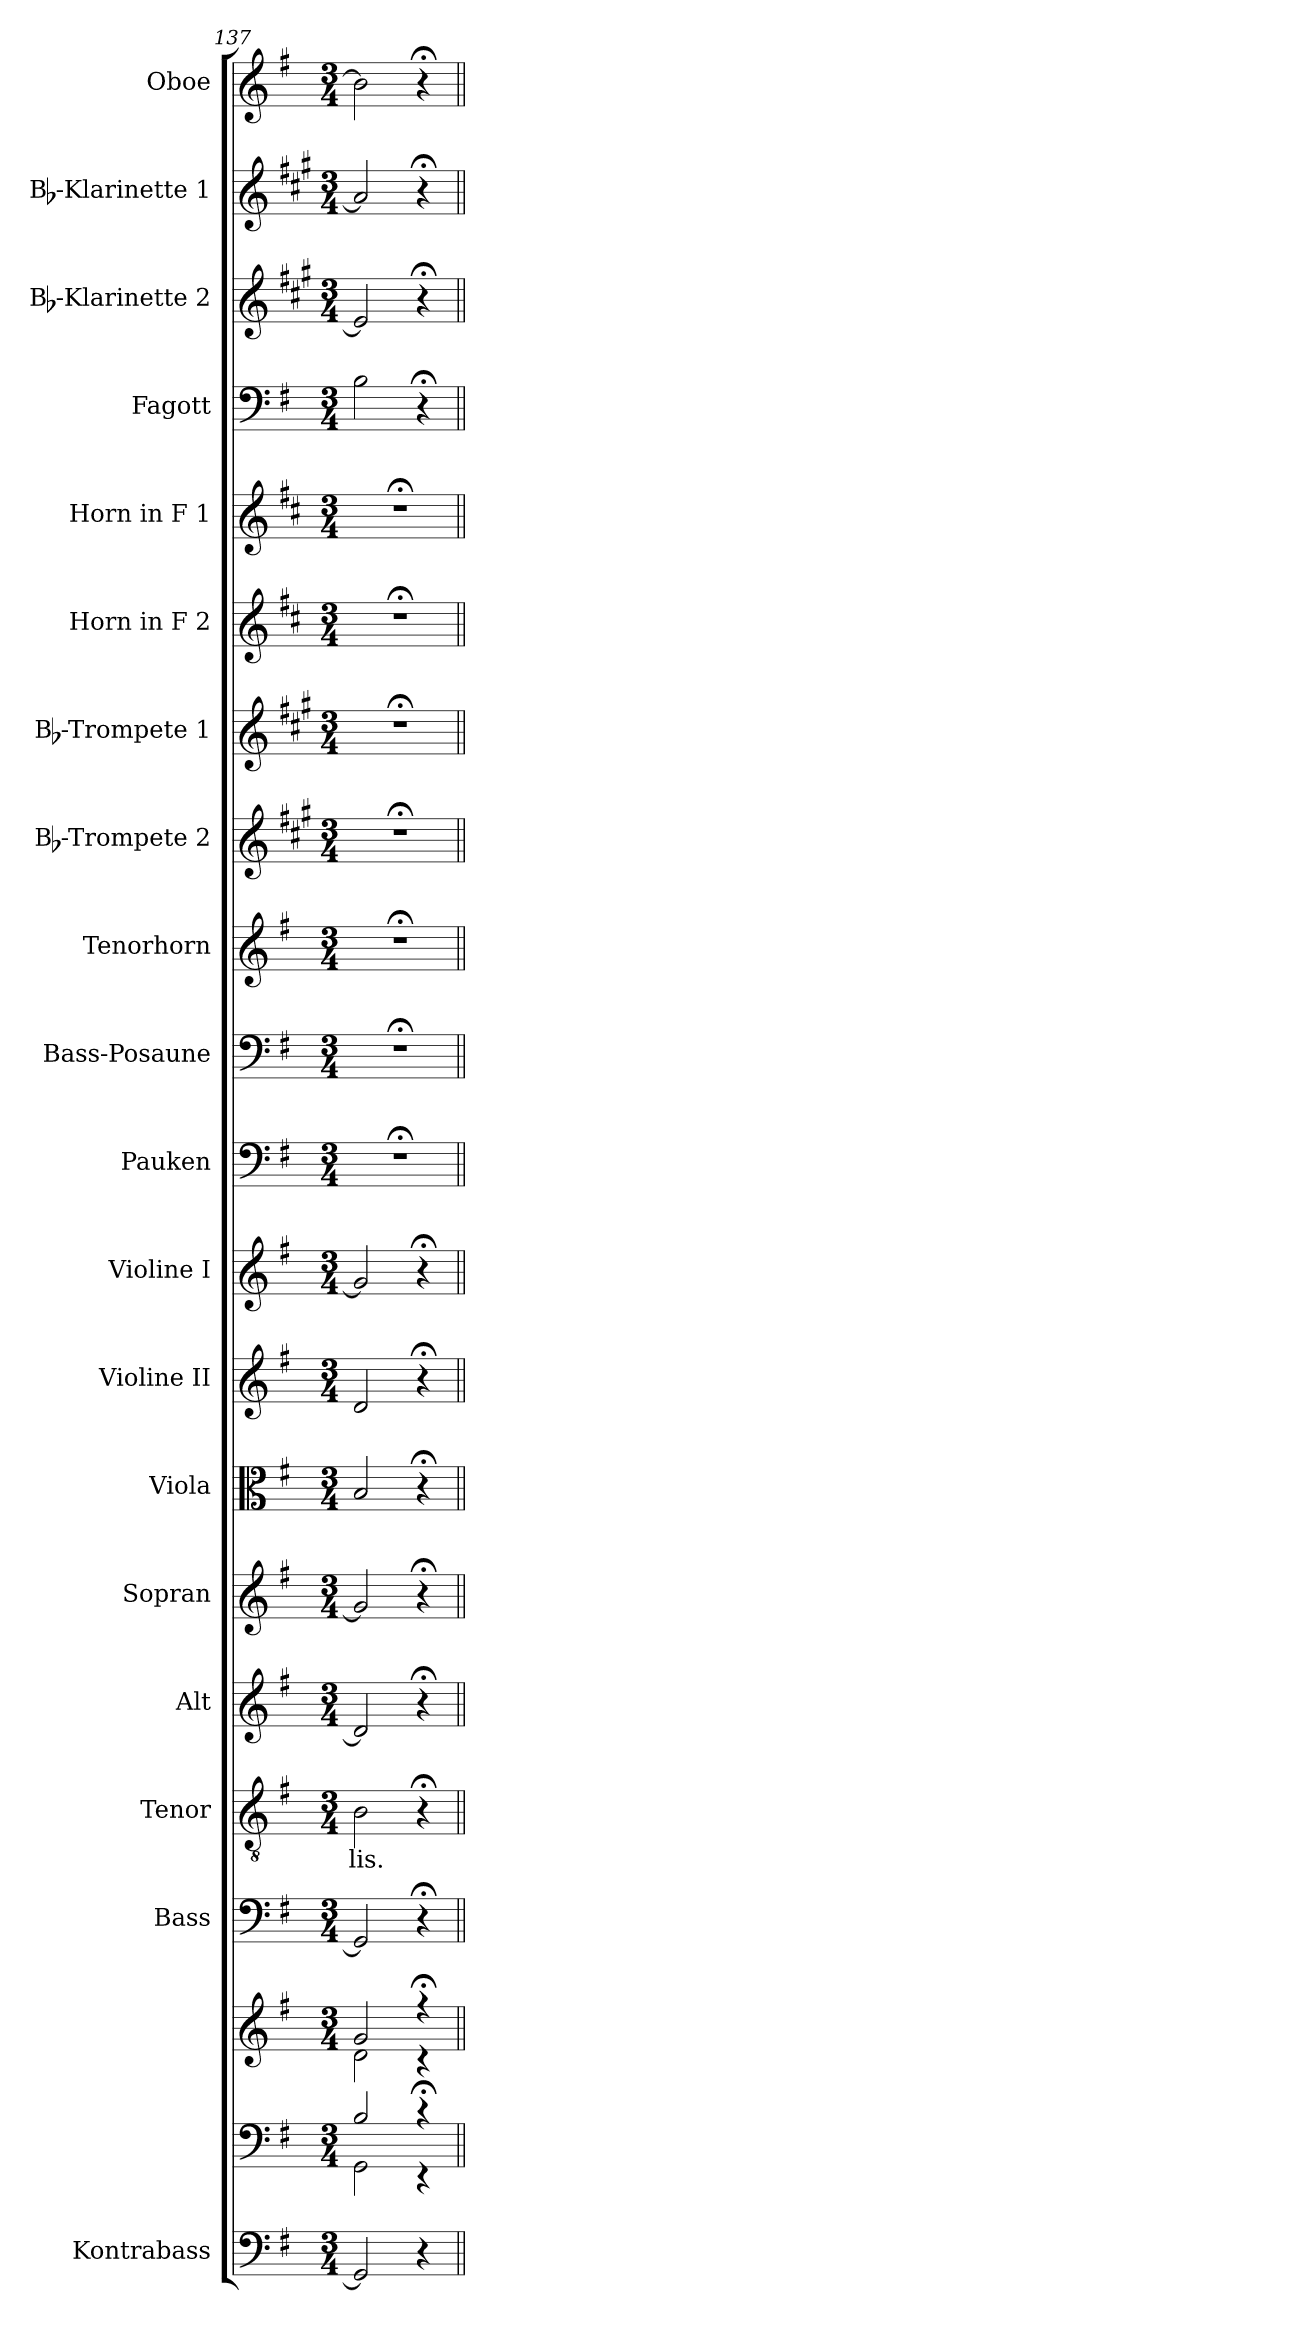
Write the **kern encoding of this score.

**kern	**kern	**kern	**kern	**text	**kern	**text	**kern	**text	**kern	**text	**kern	**kern	**kern	**kern	**kern	**kern	**kern	**kern	**kern	**kern	**kern	**kern	**kern	**kern
*part20	*part19	*part19	*part18	*part18	*part17	*part17	*part16	*part16	*part15	*part15	*part14	*part13	*part12	*part11	*part10	*part9	*part8	*part7	*part6	*part5	*part4	*part3	*part2	*part1
*staff21	*staff20	*staff19	*staff18	*staff18	*staff17	*staff17	*staff16	*staff16	*staff15	*staff15	*staff14	*staff13	*staff12	*staff11	*staff10	*staff9	*staff8	*staff7	*staff6	*staff5	*staff4	*staff3	*staff2	*staff1
*I"Kontrabass	*	*	*I"Bass	*	*I"Tenor	*	*I"Alt	*	*I"Sopran	*	*I"Viola	*I"Violine II	*I"Violine I	*I"Pauken	*I"Bass-Posaune	*I"Tenorhorn	*I"Bb-Trompete 2	*I"Bb-Trompete 1	*I"Horn in F 2	*I"Horn in F 1	*I"Fagott	*I"Bb-Klarinette 2	*I"Bb-Klarinette 1	*I"Oboe
*I'Kb.	*	*	*I'B.	*	*I'T.	*	*I'A.	*	*I'S.	*	*I'Vla.	*I'Vl. II	*I'Vl. I	*I'Pk.	*I'B. Pos.	*I'T. Hrn.	*I'Bb Trp. 2	*I'Bb Trp. 1	*	*	*I'Fg.	*I'Bb Kl. 2	*I'Bb Kl. 1	*I'Ob.
*clefF4	*clefF4	*clefG2	*clefF4	*	*clefGv2	*	*clefG2	*	*clefG2	*	*clefC3	*clefG2	*clefG2	*clefF4	*clefF4	*clefG2	*clefG2	*clefG2	*clefG2	*clefG2	*clefF4	*clefG2	*clefG2	*clefG2
*ITrd7c12	*	*	*	*	*	*	*	*	*	*	*	*	*	*	*	*ITrd8c14	*ITrd1c2	*ITrd1c2	*ITrd4c7	*ITrd4c7	*	*ITrd1c2	*ITrd1c2	*
*k[f#]	*k[f#]	*k[f#]	*k[f#]	*	*k[f#]	*	*k[f#]	*	*k[f#]	*	*k[f#]	*k[f#]	*k[f#]	*k[f#]	*k[f#]	*k[f#]	*k[f#]	*k[f#]	*k[f#]	*k[f#]	*k[f#]	*k[f#]	*k[f#]	*k[f#]
*G:	*G:	*G:	*G:	*	*G:	*	*G:	*	*G:	*	*G:	*G:	*G:	*G:	*G:	*G:	*G:	*G:	*G:	*G:	*G:	*G:	*G:	*G:
*M3/4	*M3/4	*M3/4	*M3/4	*	*M3/4	*	*M3/4	*	*M3/4	*	*M3/4	*M3/4	*M3/4	*M3/4	*M3/4	*M3/4	*M3/4	*M3/4	*M3/4	*M3/4	*M3/4	*M3/4	*M3/4	*M3/4
=137	=137	=137	=137	=137	=137	=137	=137	=137	=137	=137	=137	=137	=137	=137	=137	=137	=137	=137	=137	=137	=137	=137	=137	=137
*	*^	*^	*	*	*	*	*	*	*	*	*	*	*	*	*	*	*	*	*	*	*	*	*	*
!	!	!	!	!	!	!	!	!LO:LY:b	!	!	!	!	!	!	!	!LO:N:vis=1	!LO:N:vis=1	!LO:N:vis=1	!LO:N:vis=1	!LO:N:vis=1	!LO:N:vis=1	!LO:N:vis=1	!	!	!	!
2GGG/]	2B/	2GG\	2g/	2d\	2GG/]	.	2B\	-lis.	2d/]	.	2g/]	.	2B/	2d/	2g/]	2.r;<	2.r;<	2.r;<	2.r;<	2.r;<	2.r;<	2.r;<	2B\	2d/]	2g/]	2b\]
4r	4r;<	4r	4r;<	4r	4r;<	.	4r;<	.	4r;<	.	4r;<	.	4r;<	4r;<	4r;<	.	.	.	.	.	.	.	4r;<	4r;<	4r;<	4r;<
*	*v	*v	*	*	*	*	*	*	*	*	*	*	*	*	*	*	*	*	*	*	*	*	*	*	*	*
*	*	*v	*v	*	*	*	*	*	*	*	*	*	*	*	*	*	*	*	*	*	*	*	*	*	*
=||	=||	=||	=||	=||	=||	=||	=||	=||	=||	=||	=||	=||	=||	=||	=||	=||	=||	=||	=||	=||	=||	=||	=||	=||
*-	*-	*-	*-	*-	*-	*-	*-	*-	*-	*-	*-	*-	*-	*-	*-	*-	*-	*-	*-	*-	*-	*-	*-	*-
